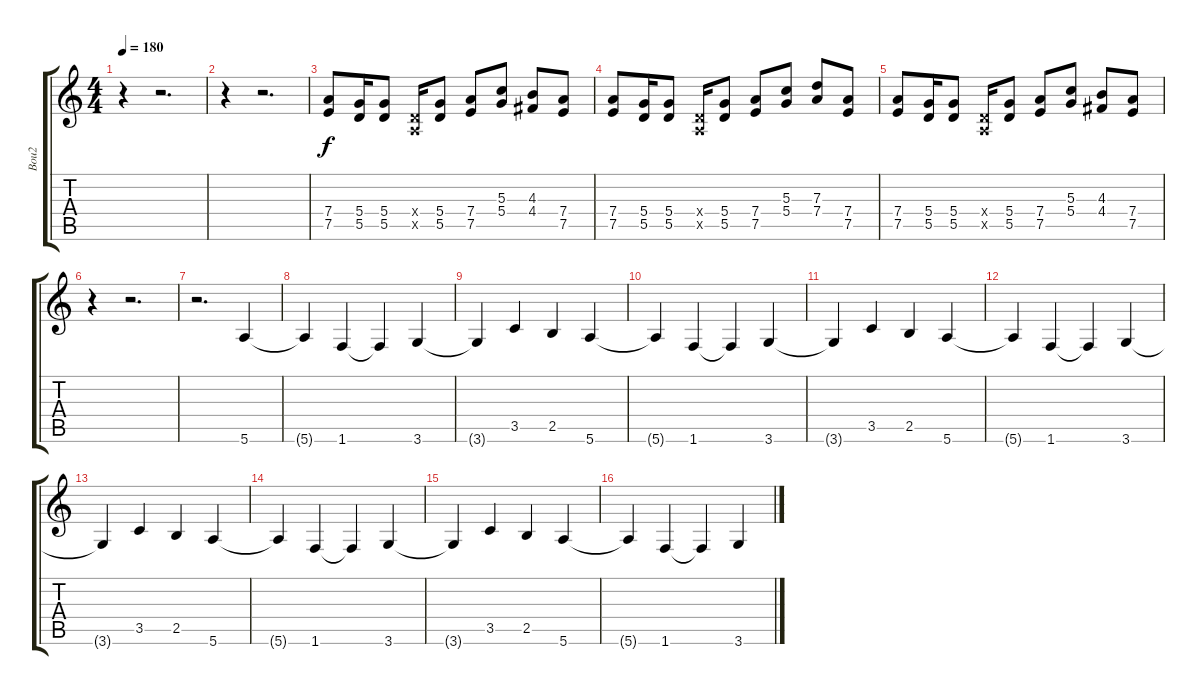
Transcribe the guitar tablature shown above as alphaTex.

\track ("Bou2" "Bou2") {instrument distortionguitar}
\staff {score tabs}
\tuning (E4 B3 G3 D3 A2 E2) {hide}
\ts (4 4)
\tempo 180
\clef g2
\ks c
r.4{dy f} r.2{d} |
r.4 r.2{d} |
(7.4 7.5).8 (5.4 5.5).16 (5.4 5.5).8 (0.4{x} 0.5{x}).16 (5.4 5.5).8 (7.4 7.5).8 (5.3 5.4).8 (4.3 4.4).8 (7.4 7.5).8 |
(7.4 7.5).8 (5.4 5.5).16 (5.4 5.5).8 (0.4{x} 0.5{x}).16 (5.4 5.5).8 (7.4 7.5).8 (5.3 5.4).8 (7.3 7.4).8 (7.4 7.5).8 |
(7.4 7.5).8 (5.4 5.5).16 (5.4 5.5).8 (0.4{x} 0.5{x}).16 (5.4 5.5).8 (7.4 7.5).8 (5.3 5.4).8 (4.3 4.4).8 (7.4 7.5).8 |
r.4 r.2{d} |
r.2{d} 5.6.4 |
5.6{t}.4 1.6.4 1.6{t}.4 3.6.4 |
3.6{t}.4 3.5.4 2.5.4 5.6.4 |
5.6{t}.4 1.6.4 1.6{t}.4 3.6.4 |
3.6{t}.4 3.5.4 2.5.4 5.6.4 |
5.6{t}.4 1.6.4 1.6{t}.4 3.6.4 |
3.6{t}.4 3.5.4 2.5.4 5.6.4 |
5.6{t}.4 1.6.4 1.6{t}.4 3.6.4 |
3.6{t}.4 3.5.4 2.5.4 5.6.4 |
5.6{t}.4 1.6.4 1.6{t}.4 3.6.4
